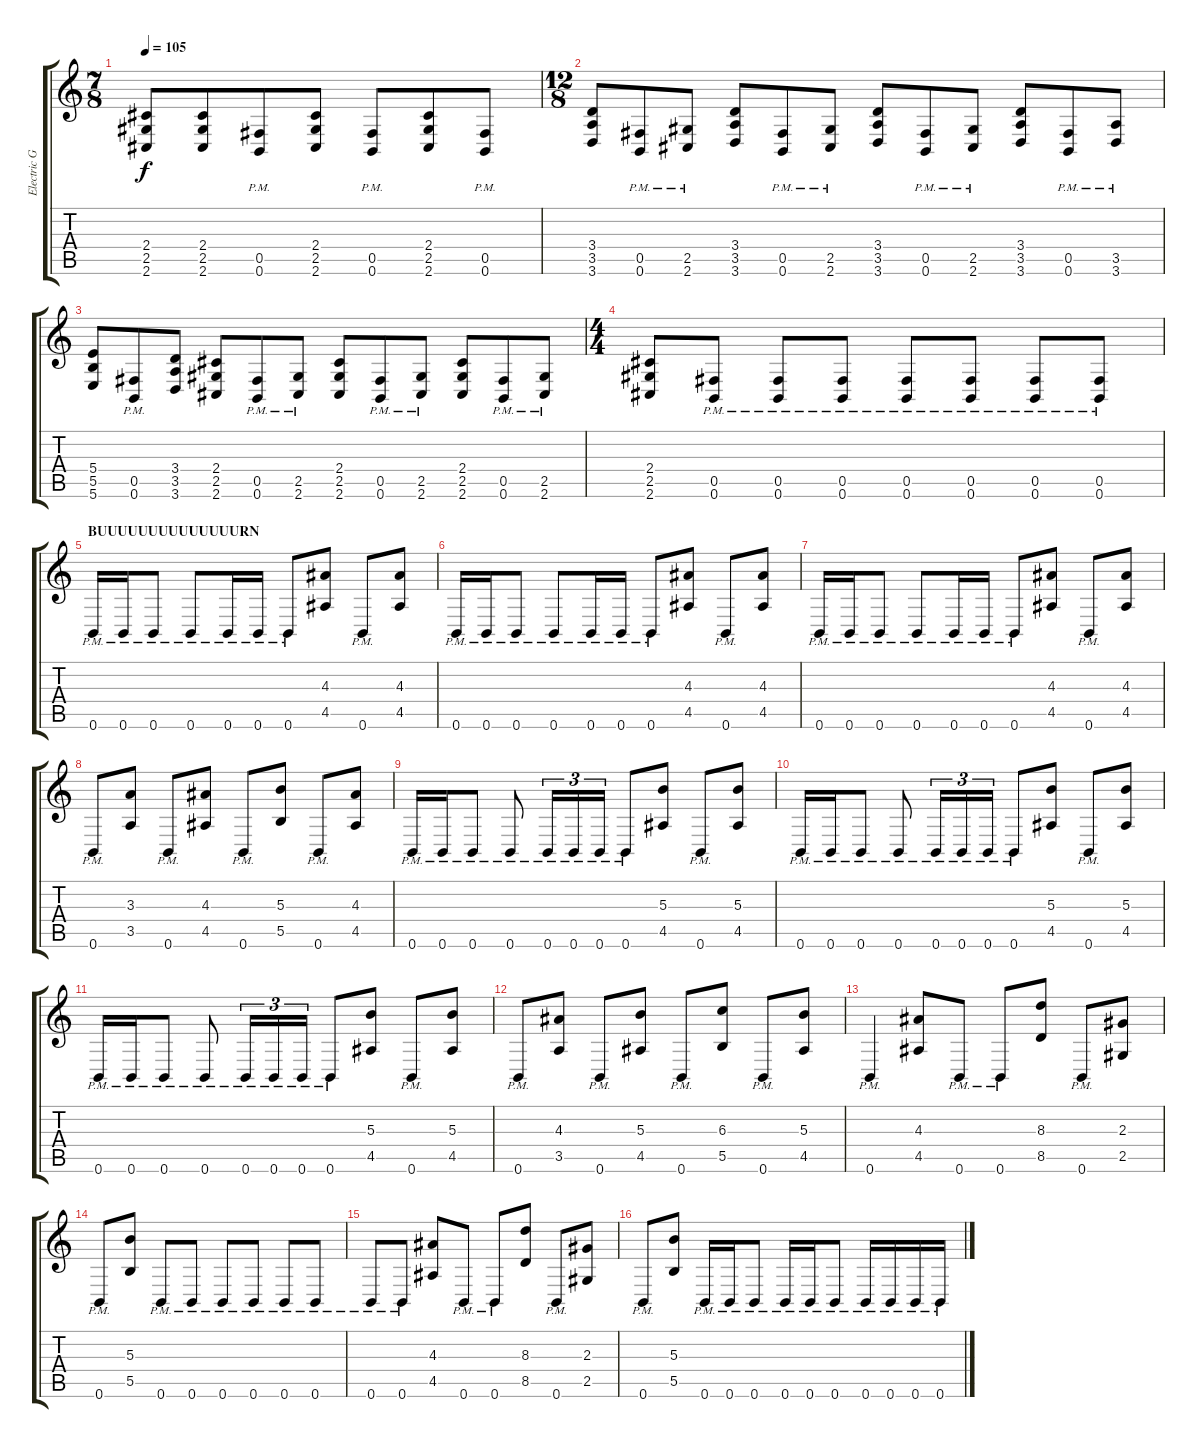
\track ("Electric Guitar 1" "Electric G") {instrument distortionguitar}
\staff {score tabs}
\tuning (Eb4 B3 Gb3 B2 Gb2 B1) {hide}
\ts (7 8)
\tempo 105
\clef g2
\ks c
(2.4 2.5 2.6).8{dy f} (2.4 2.5 2.6).8 (0.5{pm} 0.6{pm}).8 (2.4 2.5 2.6).8 (0.5{pm} 0.6{pm}).8 (2.4 2.5 2.6).8 (0.5{pm} 0.6{pm}).8 |
\ts (12 8)
(3.4 3.5 3.6).8 (0.5{pm} 0.6{pm}).8 (2.5{pm} 2.6{pm}).8 (3.4 3.5 3.6).8 (0.5{pm} 0.6{pm}).8 (2.5{pm} 2.6{pm}).8 (3.4 3.5 3.6).8 (0.5{pm} 0.6{pm}).8 (2.5{pm} 2.6{pm}).8 (3.4 3.5 3.6).8 (0.5{pm} 0.6{pm}).8 (3.5{pm} 3.6{pm}).8 |
(5.4 5.5 5.6).8 (0.5{pm} 0.6{pm}).8 (3.4 3.5 3.6).8 (2.4 2.5 2.6).8 (0.5{pm} 0.6{pm}).8 (2.5{pm} 2.6{pm}).8 (2.4 2.5 2.6).8 (0.5{pm} 0.6{pm}).8 (2.5{pm} 2.6{pm}).8 (2.4 2.5 2.6).8 (0.5{pm} 0.6{pm}).8 (2.5{pm} 2.6{pm}).8 |
\ts (4 4)
(2.4 2.5 2.6).8 (0.5{pm} 0.6{pm}).8 (0.5{pm} 0.6{pm}).8 (0.5{pm} 0.6{pm}).8 (0.5{pm} 0.6{pm}).8 (0.5{pm} 0.6{pm}).8 (0.5{pm} 0.6{pm}).8 (0.5{pm} 0.6{pm}).8 |
\section ("" "BUUUUUUUUUUUUUURN")
0.6{pm}.16 0.6{pm}.16 0.6{pm}.8 0.6{pm}.8 0.6{pm}.16 0.6{pm}.16 0.6{pm}.8 (4.3 4.5).8 0.6{pm}.8 (4.3 4.5).8 |
0.6{pm}.16 0.6{pm}.16 0.6{pm}.8 0.6{pm}.8 0.6{pm}.16 0.6{pm}.16 0.6{pm}.8 (4.3 4.5).8 0.6{pm}.8 (4.3 4.5).8 |
0.6{pm}.16 0.6{pm}.16 0.6{pm}.8 0.6{pm}.8 0.6{pm}.16 0.6{pm}.16 0.6{pm}.8 (4.3 4.5).8 0.6{pm}.8 (4.3 4.5).8 |
0.6{pm}.8 (3.3 3.5).8 0.6{pm}.8 (4.3 4.5).8 0.6{pm}.8 (5.3 5.5).8 0.6{pm}.8 (4.3 4.5).8 |
0.6{pm}.16 0.6{pm}.16 0.6{pm}.8 0.6{pm}.8 0.6{pm}.16{tu (3 2)} 0.6{pm}.16{tu (3 2)} 0.6{pm}.16{tu (3 2)} 0.6{pm}.8 (5.3 4.5).8 0.6{pm}.8 (5.3 4.5).8 |
0.6{pm}.16 0.6{pm}.16 0.6{pm}.8 0.6{pm}.8 0.6{pm}.16{tu (3 2)} 0.6{pm}.16{tu (3 2)} 0.6{pm}.16{tu (3 2)} 0.6{pm}.8 (5.3 4.5).8 0.6{pm}.8 (5.3 4.5).8 |
0.6{pm}.16 0.6{pm}.16 0.6{pm}.8 0.6{pm}.8 0.6{pm}.16{tu (3 2)} 0.6{pm}.16{tu (3 2)} 0.6{pm}.16{tu (3 2)} 0.6{pm}.8 (5.3 4.5).8 0.6{pm}.8 (5.3 4.5).8 |
0.6{pm}.8 (4.3 3.5).8 0.6{pm}.8 (5.3 4.5).8 0.6{pm}.8 (6.3 5.5).8 0.6{pm}.8 (5.3 4.5).8 |
0.6{pm}.4 (4.3 4.5).8 0.6{pm}.8 0.6{pm}.8 (8.3 8.5).8 0.6{pm}.8 (2.3 2.5).8 |
0.6{pm}.8 (5.3 5.5).8 0.6{pm}.8 0.6{pm}.8 0.6{pm}.8 0.6{pm}.8 0.6{pm}.8 0.6{pm}.8 |
0.6{pm}.8 0.6{pm}.8 (4.3 4.5).8 0.6{pm}.8 0.6{pm}.8 (8.3 8.5).8 0.6{pm}.8 (2.3 2.5).8 |
0.6{pm}.8 (5.3 5.5).8 0.6{pm}.16 0.6{pm}.16 0.6{pm}.8 0.6{pm}.16 0.6{pm}.16 0.6{pm}.8 0.6{pm}.16 0.6{pm}.16 0.6{pm}.16 0.6{pm}.16
